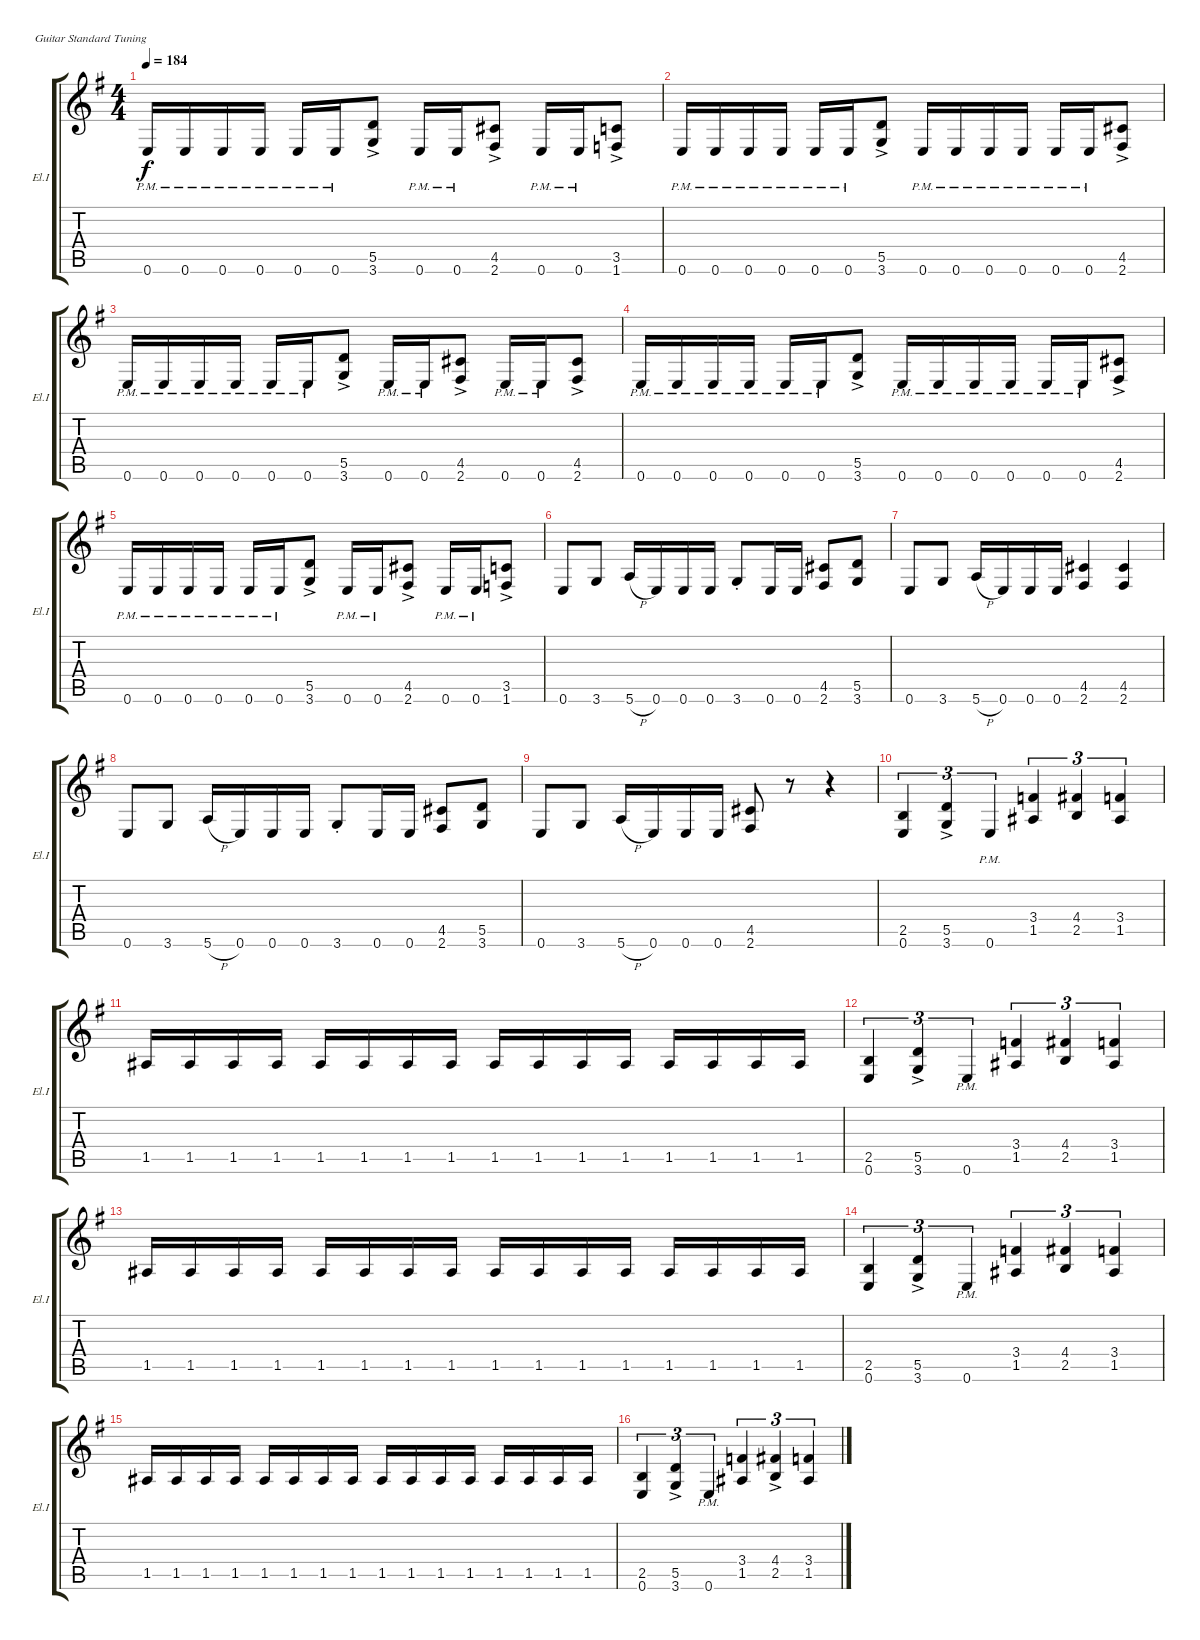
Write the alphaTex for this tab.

\defaultSystemsLayout 4
\bracketExtendMode groupsimilarinstruments
\useSystemSignSeparator
\singleTrackTrackNamePolicy allsystems
\multiTrackTrackNamePolicy allsystems
\firstSystemTrackNameOrientation horizontal
\otherSystemsTrackNameOrientation horizontal
\track ("Guitar El.I" "El.I") {instrument distortionguitar}
\staff {score tabs}
\tuning (E4 B3 G3 D3 A2 E2)
\ts (4 4)
\tempo 184
\clef g2
\ks eminor
0.6{pm}.16{dy f} 0.6{pm}.16 0.6{pm}.16 0.6{pm}.16 0.6{pm}.16 0.6{pm}.16 (3.6{ac} 5.5{ac}).8 0.6{pm}.16 0.6{pm}.16 (2.6{ac} 4.5{ac}).8 0.6{pm}.16 0.6{pm}.16 (1.6{ac} 3.5{ac}).8 |
0.6{pm}.16 0.6{pm}.16 0.6{pm}.16 0.6{pm}.16 0.6{pm}.16 0.6{pm}.16 (3.6{ac} 5.5{ac}).8 0.6{pm}.16 0.6{pm}.16 0.6{pm}.16 0.6{pm}.16 0.6{pm}.16 0.6{pm}.16 (2.6{ac} 4.5{ac}).8 |
0.6{pm}.16 0.6{pm}.16 0.6{pm}.16 0.6{pm}.16 0.6{pm}.16 0.6{pm}.16 (3.6{ac} 5.5{ac}).8 0.6{pm}.16 0.6{pm}.16 (2.6{ac} 4.5{ac}).8 0.6{pm}.16 0.6{pm}.16 (2.6{ac} 4.5{ac}).8 |
0.6{pm}.16 0.6{pm}.16 0.6{pm}.16 0.6{pm}.16 0.6{pm}.16 0.6{pm}.16 (3.6{ac} 5.5{ac}).8 0.6{pm}.16 0.6{pm}.16 0.6{pm}.16 0.6{pm}.16 0.6{pm}.16 0.6{pm}.16 (2.6{ac} 4.5{ac}).8 |
0.6{pm}.16 0.6{pm}.16 0.6{pm}.16 0.6{pm}.16 0.6{pm}.16 0.6{pm}.16 (3.6{ac} 5.5{ac}).8 0.6{pm}.16 0.6{pm}.16 (2.6{ac} 4.5{ac}).8 0.6{pm}.16 0.6{pm}.16 (1.6{ac} 3.5{ac}).8 |
0.6.8 3.6.8 5.6{h}.16 0.6.16 0.6.16 0.6.16 3.6{st}.8 0.6.16 0.6.16 (2.6 4.5).8 (5.5 3.6).8 |
0.6.8 3.6.8 5.6{h}.16 0.6.16 0.6.16 0.6.16 (2.6 4.5).4 (4.5 2.6).4 |
0.6.8 3.6.8 5.6{h}.16 0.6.16 0.6.16 0.6.16 3.6{st}.8 0.6.16 0.6.16 (2.6 4.5).8 (5.5 3.6).8 |
0.6.8 3.6.8 5.6{h}.16 0.6.16 0.6.16 0.6.16 (2.6 4.5).8 r.8 r.4 |
(2.5 0.6).4{tu (3 2)} (3.6{ac} 5.5{ac}).4{tu (3 2)} 0.6{pm}.4{tu (3 2)} (1.5 3.4).4{tu (3 2)} (4.4 2.5).4{tu (3 2)} (1.5 3.4).4{tu (3 2)} |
1.5.16 1.5.16 1.5.16 1.5.16 1.5.16 1.5.16 1.5.16 1.5.16 1.5.16 1.5.16 1.5.16 1.5.16 1.5.16 1.5.16 1.5.16 1.5.16 |
(2.5 0.6).4{tu (3 2)} (3.6{ac} 5.5{ac}).4{tu (3 2)} 0.6{pm}.4{tu (3 2)} (1.5 3.4).4{tu (3 2)} (4.4 2.5).4{tu (3 2)} (1.5 3.4).4{tu (3 2)} |
1.5.16 1.5.16 1.5.16 1.5.16 1.5.16 1.5.16 1.5.16 1.5.16 1.5.16 1.5.16 1.5.16 1.5.16 1.5.16 1.5.16 1.5.16 1.5.16 |
(2.5 0.6).4{tu (3 2)} (3.6{ac} 5.5{ac}).4{tu (3 2)} 0.6{pm}.4{tu (3 2)} (1.5 3.4).4{tu (3 2)} (4.4 2.5).4{tu (3 2)} (1.5 3.4).4{tu (3 2)} |
1.5.16 1.5.16 1.5.16 1.5.16 1.5.16 1.5.16 1.5.16 1.5.16 1.5.16 1.5.16 1.5.16 1.5.16 1.5.16 1.5.16 1.5.16 1.5.16 |
(2.5 0.6).4{tu (3 2)} (3.6{ac} 5.5{ac}).4{tu (3 2)} 0.6{pm}.4{tu (3 2)} (1.5 3.4).4{tu (3 2)} (4.4{ac} 2.5{ac}).4{tu (3 2)} (1.5 3.4).4{tu (3 2)}
